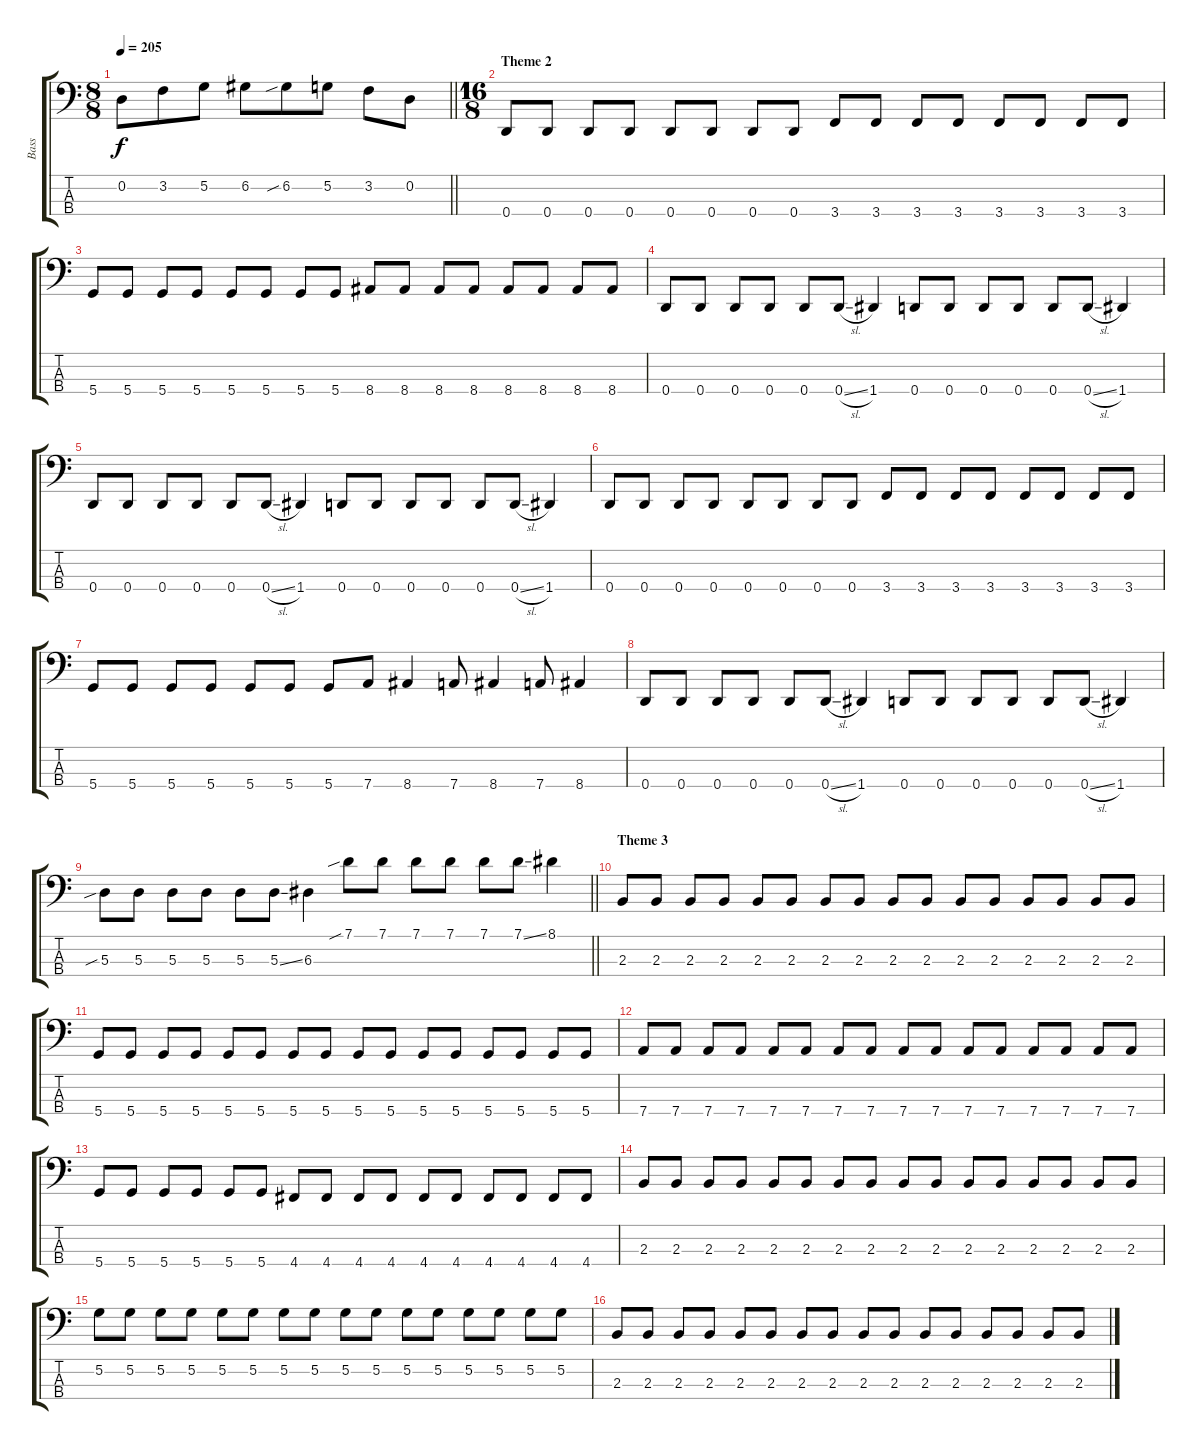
\track ("Bass" "Bass") {instrument electricbassfinger}
\staff {score tabs}
\tuning (G2 D2 A1 D1) {hide}
\ts (8 8)
\tempo 205
\clef f4
\barLineRight lightlight
\ks c
0.2.8{dy f} 3.2.8 5.2.8 6.2.8 6.2{sib}.8 5.2.8 3.2.8 0.2.8 |
\ts (16 8)
\section ("" "Theme 2")
0.4.8 0.4.8 0.4.8 0.4.8 0.4.8 0.4.8 0.4.8 0.4.8 3.4.8 3.4.8 3.4.8 3.4.8 3.4.8 3.4.8 3.4.8 3.4.8 |
5.4.8 5.4.8 5.4.8 5.4.8 5.4.8 5.4.8 5.4.8 5.4.8 8.4.8 8.4.8 8.4.8 8.4.8 8.4.8 8.4.8 8.4.8 8.4.8 |
0.4.8 0.4.8 0.4.8 0.4.8 0.4.8 0.4{sl}.8 1.4.4 0.4.8 0.4.8 0.4.8 0.4.8 0.4.8 0.4{sl}.8 1.4.4 |
0.4.8 0.4.8 0.4.8 0.4.8 0.4.8 0.4{sl}.8 1.4.4 0.4.8 0.4.8 0.4.8 0.4.8 0.4.8 0.4{sl}.8 1.4.4 |
0.4.8 0.4.8 0.4.8 0.4.8 0.4.8 0.4.8 0.4.8 0.4.8 3.4.8 3.4.8 3.4.8 3.4.8 3.4.8 3.4.8 3.4.8 3.4.8 |
5.4.8 5.4.8 5.4.8 5.4.8 5.4.8 5.4.8 5.4.8 7.4.8 8.4.4 7.4.8 8.4.4 7.4.8 8.4.4 |
0.4.8 0.4.8 0.4.8 0.4.8 0.4.8 0.4{sl}.8 1.4.4 0.4.8 0.4.8 0.4.8 0.4.8 0.4.8 0.4{sl}.8 1.4.4 |
\barLineRight lightlight
5.3{sib}.8 5.3.8 5.3.8 5.3.8 5.3.8 5.3{ss}.8 6.3.4 7.1{sib}.8 7.1.8 7.1.8 7.1.8 7.1.8 7.1{ss}.8 8.1.4 |
\section ("" "Theme 3")
2.3.8 2.3.8 2.3.8 2.3.8 2.3.8 2.3.8 2.3.8 2.3.8 2.3.8 2.3.8 2.3.8 2.3.8 2.3.8 2.3.8 2.3.8 2.3.8 |
5.4.8 5.4.8 5.4.8 5.4.8 5.4.8 5.4.8 5.4.8 5.4.8 5.4.8 5.4.8 5.4.8 5.4.8 5.4.8 5.4.8 5.4.8 5.4.8 |
7.4.8 7.4.8 7.4.8 7.4.8 7.4.8 7.4.8 7.4.8 7.4.8 7.4.8 7.4.8 7.4.8 7.4.8 7.4.8 7.4.8 7.4.8 7.4.8 |
5.4.8 5.4.8 5.4.8 5.4.8 5.4.8 5.4.8 4.4.8 4.4.8 4.4.8 4.4.8 4.4.8 4.4.8 4.4.8 4.4.8 4.4.8 4.4.8 |
2.3.8 2.3.8 2.3.8 2.3.8 2.3.8 2.3.8 2.3.8 2.3.8 2.3.8 2.3.8 2.3.8 2.3.8 2.3.8 2.3.8 2.3.8 2.3.8 |
5.2.8 5.2.8 5.2.8 5.2.8 5.2.8 5.2.8 5.2.8 5.2.8 5.2.8 5.2.8 5.2.8 5.2.8 5.2.8 5.2.8 5.2.8 5.2.8 |
2.3.8 2.3.8 2.3.8 2.3.8 2.3.8 2.3.8 2.3.8 2.3.8 2.3.8 2.3.8 2.3.8 2.3.8 2.3.8 2.3.8 2.3.8 2.3.8
